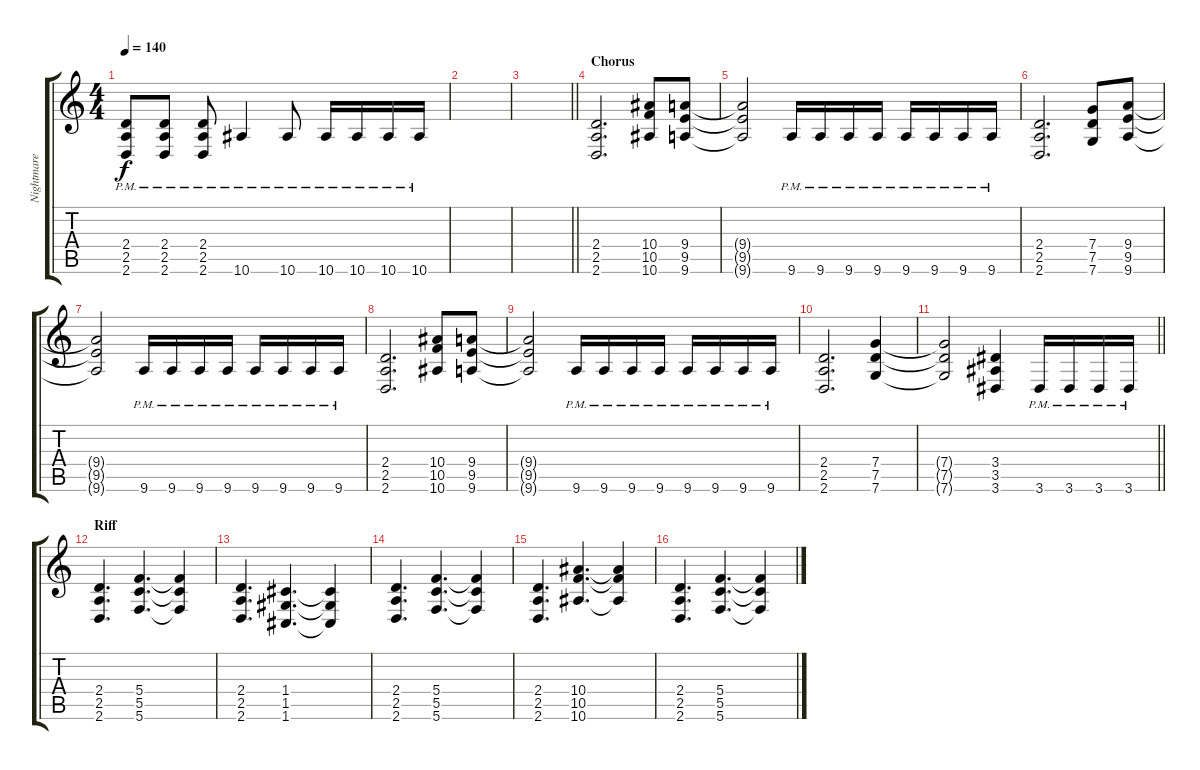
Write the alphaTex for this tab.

\track ("Nightmare Industries" "Nightmare ") {instrument distortionguitar}
\staff {score tabs}
\tuning (D4 A3 F3 C3 G2 C2) {hide}
\ts (4 4)
\tempo 140
\clef g2
\ks c
(2.4{pm} 2.5{pm} 2.6{pm}).8{dy f} (2.4{pm} 2.5{pm} 2.6{pm}).8 (2.4{pm} 2.5{pm} 2.6{pm}).8 10.6{pm}.4 10.6{pm}.8 10.6{pm}.16 10.6{pm}.16 10.6{pm}.16 10.6{pm}.16 |
|
\barLineRight lightlight
|
\section ("" "Chorus")
(2.4 2.5 2.6).2{d} (10.4 10.5 10.6).8 (9.4 9.5 9.6).8 |
(9.4{t} 9.5{t} 9.6{t}).2 9.6{pm}.16 9.6{pm}.16 9.6{pm}.16 9.6{pm}.16 9.6{pm}.16 9.6{pm}.16 9.6{pm}.16 9.6{pm}.16 |
(2.4 2.5 2.6).2{d} (7.4 7.5 7.6).8 (9.4 9.5 9.6).8 |
(9.4{t} 9.5{t} 9.6{t}).2 9.6{pm}.16 9.6{pm}.16 9.6{pm}.16 9.6{pm}.16 9.6{pm}.16 9.6{pm}.16 9.6{pm}.16 9.6{pm}.16 |
(2.4 2.5 2.6).2{d} (10.4 10.5 10.6).8 (9.4 9.5 9.6).8 |
(9.4{t} 9.5{t} 9.6{t}).2 9.6{pm}.16 9.6{pm}.16 9.6{pm}.16 9.6{pm}.16 9.6{pm}.16 9.6{pm}.16 9.6{pm}.16 9.6{pm}.16 |
(2.4 2.5 2.6).2{d} (7.4 7.5 7.6).4 |
\barLineRight lightlight
(7.4{t} 7.5{t} 7.6{t}).2 (3.4 3.5 3.6).4 3.6{pm}.16 3.6{pm}.16 3.6{pm}.16 3.6{pm}.16 |
\section ("" "Riff")
(2.4 2.5 2.6).4{d} (5.4 5.5 5.6).4{d} (5.4{t} 5.5{t} 5.6{t}).4 |
(2.4 2.5 2.6).4{d} (1.4 1.5 1.6).4{d} (1.4{t} 1.5{t} 1.6{t}).4 |
(2.4 2.5 2.6).4{d} (5.4 5.5 5.6).4{d} (5.4{t} 5.5{t} 5.6{t}).4 |
(2.4 2.5 2.6).4{d} (10.4 10.5 10.6).4{d} (10.4{t} 10.5{t} 10.6{t}).4 |
(2.4 2.5 2.6).4{d} (5.4 5.5 5.6).4{d} (5.4{t} 5.5{t} 5.6{t}).4
